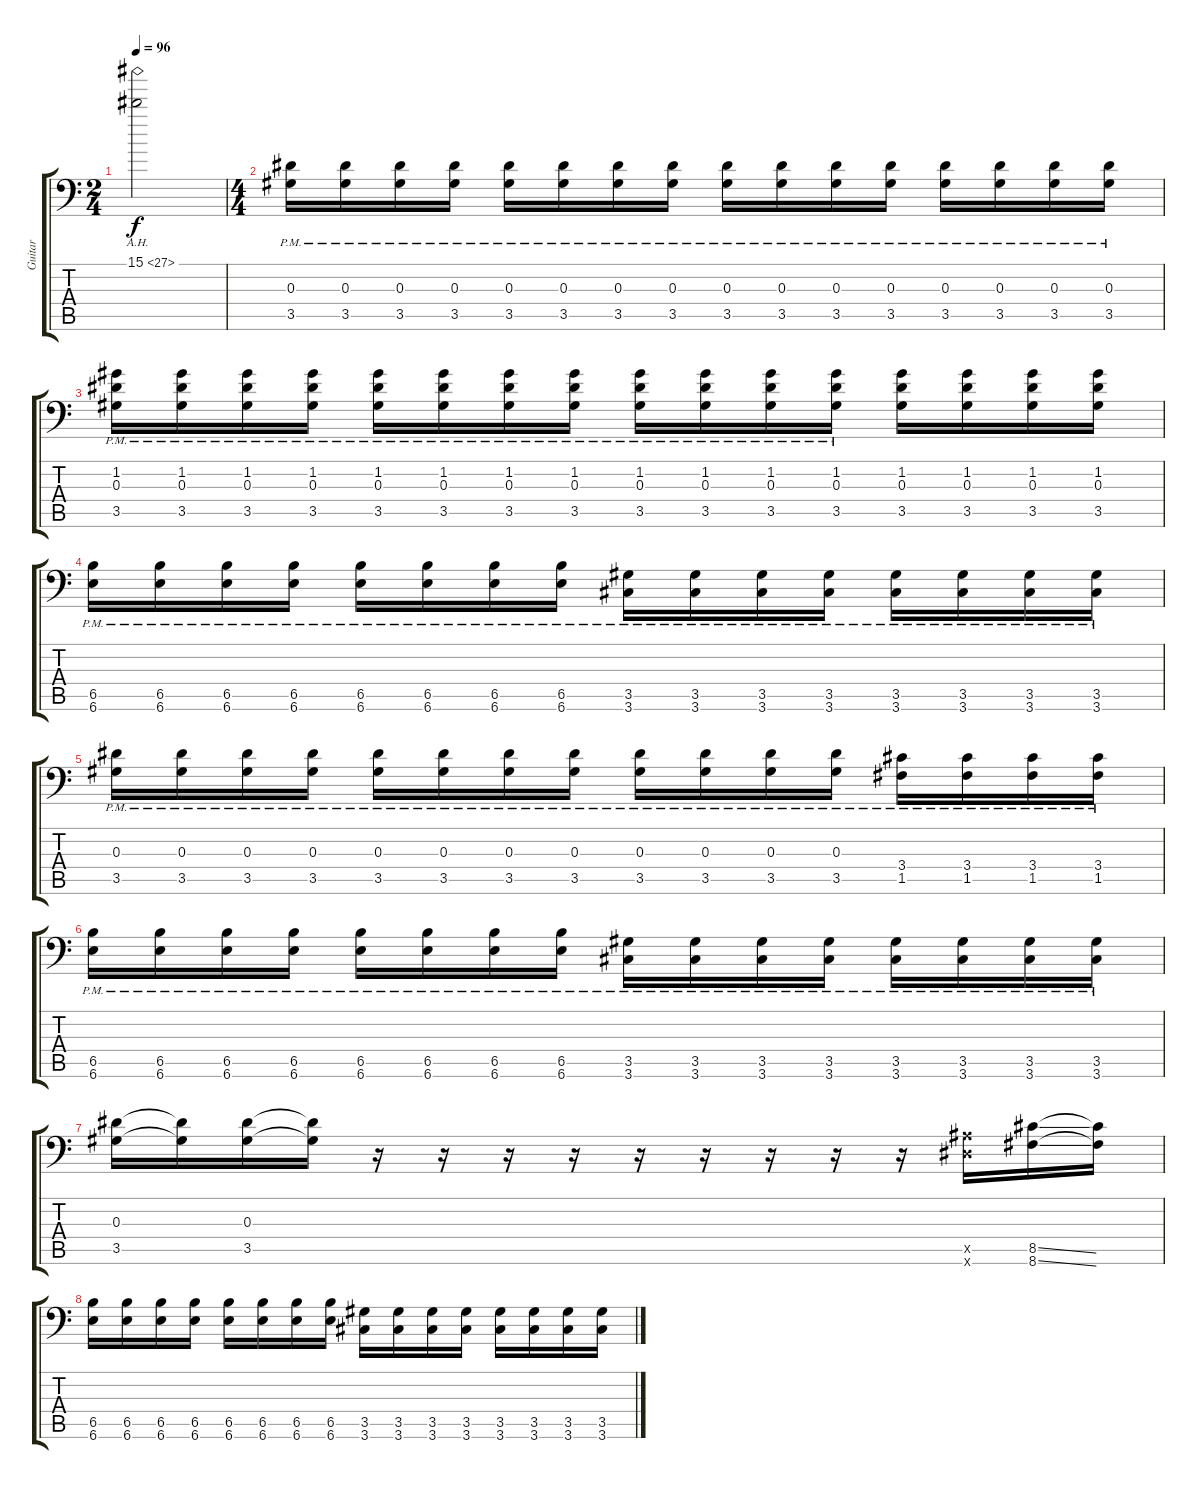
\track ("Guitar" "Guitar") {instrument distortionguitar}
\staff {score tabs}
\tuning (C4 G3 Eb3 Bb2 F2 Bb1) {hide}
\ts (2 4)
\tempo 96
\clef f4
\ks c
15.1{ah 12}.2{dy f instrument distortionguitar} |
\ts (4 4)
(0.3{pm} 3.5{pm}).16 (0.3{pm} 3.5{pm}).16 (0.3{pm} 3.5{pm}).16 (0.3{pm} 3.5{pm}).16 (0.3{pm} 3.5{pm}).16 (0.3{pm} 3.5{pm}).16 (0.3{pm} 3.5{pm}).16 (0.3{pm} 3.5{pm}).16 (0.3{pm} 3.5{pm}).16 (0.3{pm} 3.5{pm}).16 (0.3{pm} 3.5{pm}).16 (0.3{pm} 3.5{pm}).16 (0.3{pm} 3.5{pm}).16 (0.3{pm} 3.5{pm}).16 (0.3{pm} 3.5{pm}).16 (0.3{pm} 3.5{pm}).16 |
(1.2{pm} 0.3{pm} 3.5{pm}).16 (1.2{pm} 0.3{pm} 3.5{pm}).16 (1.2{pm} 0.3{pm} 3.5{pm}).16 (1.2{pm} 0.3{pm} 3.5{pm}).16 (1.2{pm} 0.3{pm} 3.5{pm}).16 (1.2{pm} 0.3{pm} 3.5{pm}).16 (1.2{pm} 0.3{pm} 3.5{pm}).16 (1.2{pm} 0.3{pm} 3.5{pm}).16 (1.2 0.3{pm} 3.5{pm}).16 (1.2 0.3{pm} 3.5{pm}).16 (1.2 0.3{pm} 3.5{pm}).16 (1.2 0.3{pm} 3.5{pm}).16 (1.2 0.3 3.5).16 (1.2 0.3 3.5).16 (1.2 0.3 3.5).16 (1.2 0.3 3.5).16 |
(6.5{pm} 6.6{pm}).16 (6.5{pm} 6.6{pm}).16 (6.5{pm} 6.6{pm}).16 (6.5{pm} 6.6{pm}).16 (6.5{pm} 6.6{pm}).16 (6.5{pm} 6.6{pm}).16 (6.5{pm} 6.6{pm}).16 (6.5{pm} 6.6{pm}).16 (3.5{pm} 3.6{pm}).16 (3.5{pm} 3.6{pm}).16 (3.5{pm} 3.6{pm}).16 (3.5{pm} 3.6{pm}).16 (3.5{pm} 3.6{pm}).16 (3.5{pm} 3.6{pm}).16 (3.5{pm} 3.6{pm}).16 (3.5{pm} 3.6{pm}).16 |
(0.3{pm} 3.5{pm}).16 (0.3{pm} 3.5{pm}).16 (0.3{pm} 3.5{pm}).16 (0.3{pm} 3.5{pm}).16 (0.3{pm} 3.5{pm}).16 (0.3{pm} 3.5{pm}).16 (0.3{pm} 3.5{pm}).16 (0.3{pm} 3.5{pm}).16 (0.3{pm} 3.5{pm}).16 (0.3{pm} 3.5{pm}).16 (0.3{pm} 3.5{pm}).16 (0.3{pm} 3.5{pm}).16 (3.4 1.5{pm}).16 (3.4 1.5{pm}).16 (3.4 1.5{pm}).16 (3.4 1.5{pm}).16 |
(6.5{pm} 6.6{pm}).16 (6.5{pm} 6.6{pm}).16 (6.5{pm} 6.6{pm}).16 (6.5{pm} 6.6{pm}).16 (6.5{pm} 6.6{pm}).16 (6.5{pm} 6.6{pm}).16 (6.5{pm} 6.6{pm}).16 (6.5{pm} 6.6{pm}).16 (3.5{pm} 3.6{pm}).16 (3.5{pm} 3.6{pm}).16 (3.5{pm} 3.6{pm}).16 (3.5{pm} 3.6{pm}).16 (3.5{pm} 3.6{pm}).16 (3.5{pm} 3.6{pm}).16 (3.5{pm} 3.6{pm}).16 (3.5{pm} 3.6{pm}).16 |
(0.3 3.5).16 (0.3{t} 3.5{t}).16 (0.3 3.5).16 (0.3{t} 3.5{t}).16 r.16 r.16 r.16 r.16 r.16 r.16 r.16 r.16 r.16 (5.5{x} 5.6{x}).16 (8.5{ss} 8.6{ss}).16 (8.5{t} 8.6{t}).16 |
(6.5 6.6).16 (6.5 6.6).16 (6.5 6.6).16 (6.5 6.6).16 (6.5 6.6).16 (6.5 6.6).16 (6.5 6.6).16 (6.5 6.6).16 (3.5 3.6).16 (3.5 3.6).16 (3.5 3.6).16 (3.5 3.6).16 (3.5 3.6).16 (3.5 3.6).16 (3.5 3.6).16 (3.5 3.6).16
